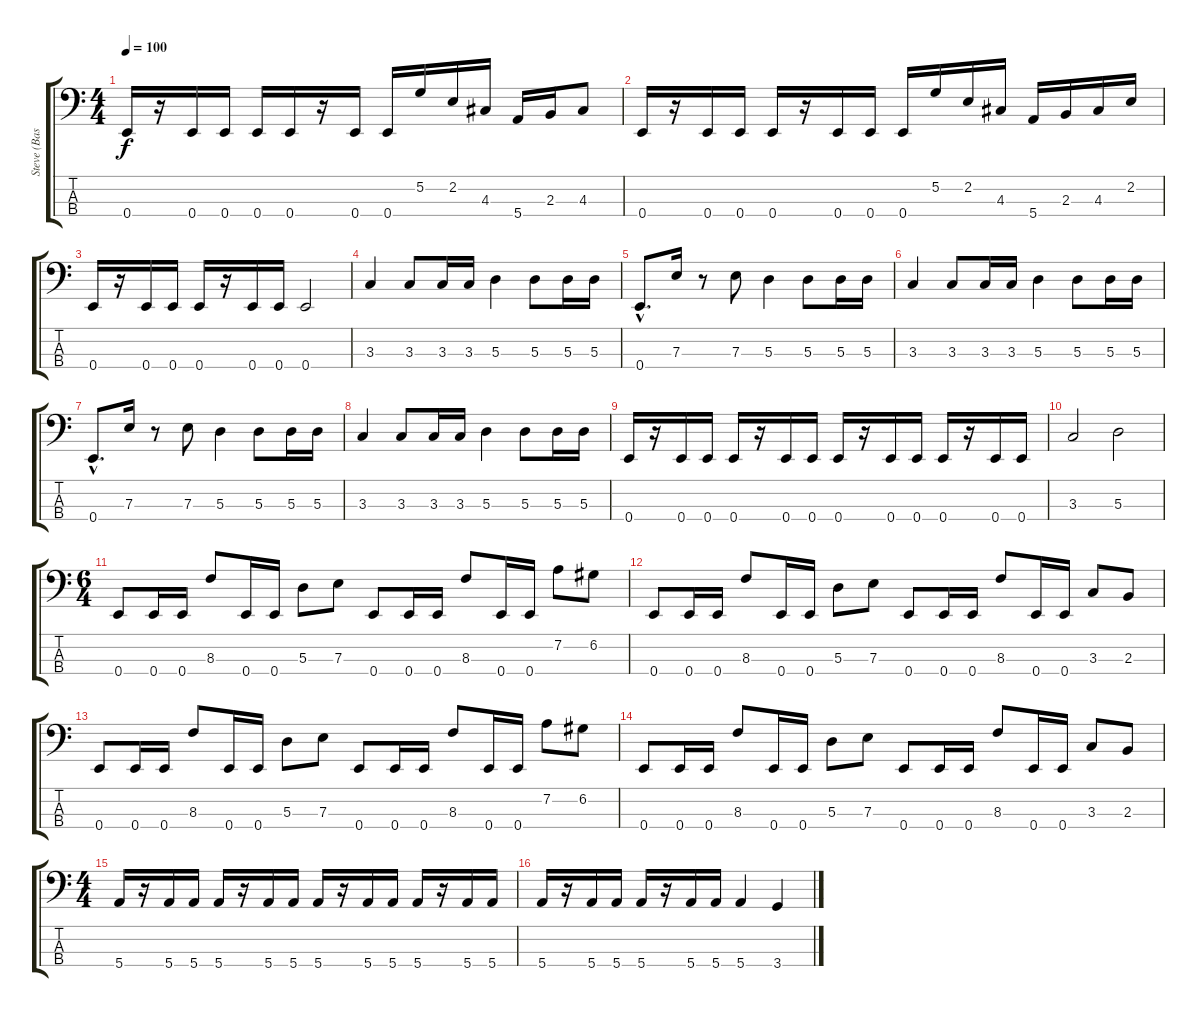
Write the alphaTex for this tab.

\track ("Steve (Bass)" "Steve (Bas") {instrument electricbasspick}
\staff {score tabs}
\tuning (G2 D2 A1 E1) {hide}
\ts (4 4)
\tempo 100
\clef f4
\ks c
0.4.16{dy f} r.16 0.4.16 0.4.16 0.4.16 0.4.16 r.16 0.4.16 0.4.16 5.2.16 2.2.16 4.3.16 5.4.16 2.3.16 4.3.8 |
0.4.16 r.16 0.4.16 0.4.16 0.4.16 r.16 0.4.16 0.4.16 0.4.16 5.2.16 2.2.16 4.3.16 5.4.16 2.3.16 4.3.16 2.2.16 |
0.4.16 r.16 0.4.16 0.4.16 0.4.16 r.16 0.4.16 0.4.16 0.4.2 |
3.3.4 3.3.8 3.3.16 3.3.16 5.3.4 5.3.8 5.3.16 5.3.16 |
0.4{hac}.8{d} 7.3.16 r.8 7.3.8 5.3.4 5.3.8 5.3.16 5.3.16 |
3.3.4 3.3.8 3.3.16 3.3.16 5.3.4 5.3.8 5.3.16 5.3.16 |
0.4{hac}.8{d} 7.3.16 r.8 7.3.8 5.3.4 5.3.8 5.3.16 5.3.16 |
3.3.4 3.3.8 3.3.16 3.3.16 5.3.4 5.3.8 5.3.16 5.3.16 |
0.4.16 r.16 0.4.16 0.4.16 0.4.16 r.16 0.4.16 0.4.16 0.4.16 r.16 0.4.16 0.4.16 0.4.16 r.16 0.4.16 0.4.16 |
3.3.2 5.3.2 |
\ts (6 4)
0.4.8 0.4.16 0.4.16 8.3.8 0.4.16 0.4.16 5.3.8 7.3.8 0.4.8 0.4.16 0.4.16 8.3.8 0.4.16 0.4.16 7.2.8 6.2.8 |
0.4.8 0.4.16 0.4.16 8.3.8 0.4.16 0.4.16 5.3.8 7.3.8 0.4.8 0.4.16 0.4.16 8.3.8 0.4.16 0.4.16 3.3.8 2.3.8 |
0.4.8 0.4.16 0.4.16 8.3.8 0.4.16 0.4.16 5.3.8 7.3.8 0.4.8 0.4.16 0.4.16 8.3.8 0.4.16 0.4.16 7.2.8 6.2.8 |
0.4.8 0.4.16 0.4.16 8.3.8 0.4.16 0.4.16 5.3.8 7.3.8 0.4.8 0.4.16 0.4.16 8.3.8 0.4.16 0.4.16 3.3.8 2.3.8 |
\ts (4 4)
5.4.16 r.16 5.4.16 5.4.16 5.4.16 r.16 5.4.16 5.4.16 5.4.16 r.16 5.4.16 5.4.16 5.4.16 r.16 5.4.16 5.4.16 |
5.4.16 r.16 5.4.16 5.4.16 5.4.16 r.16 5.4.16 5.4.16 5.4.4 3.4.4
